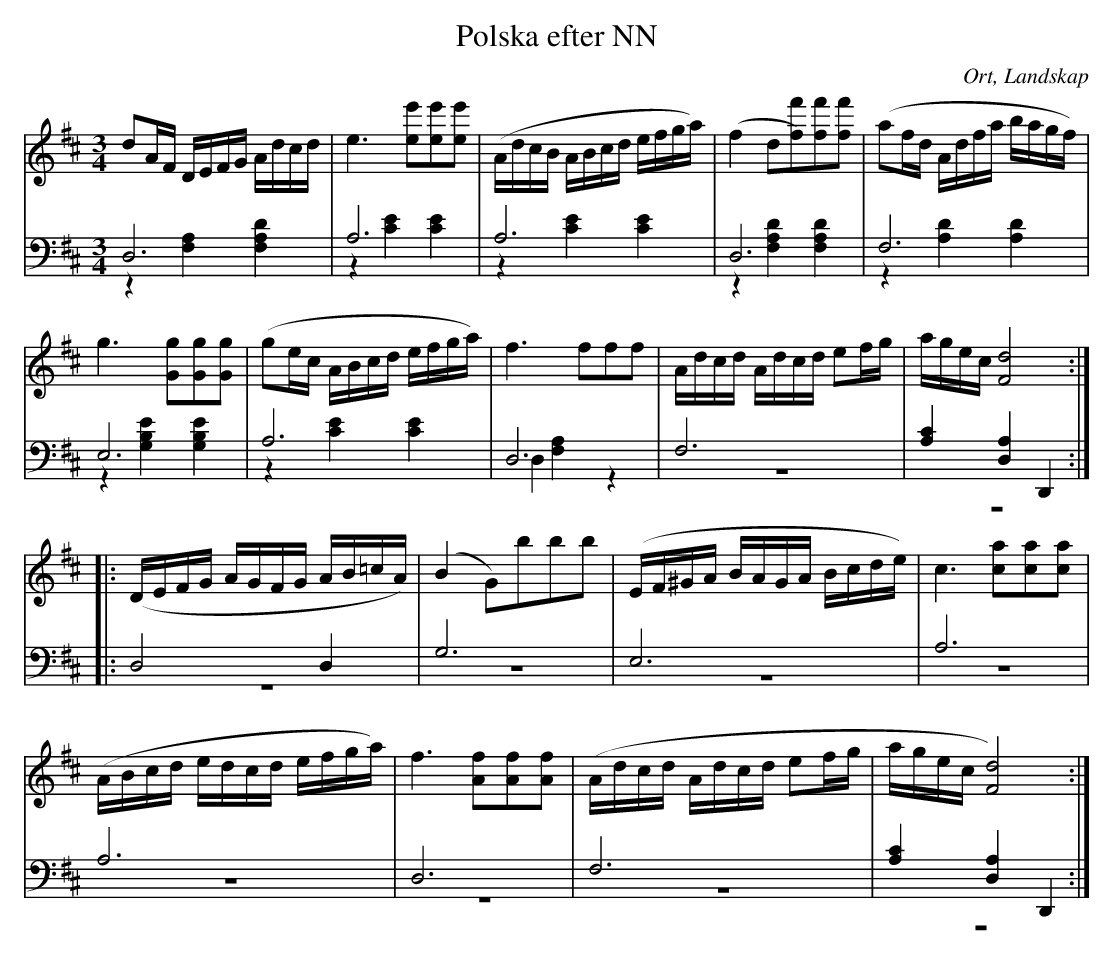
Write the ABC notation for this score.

X:1
T:Polska efter NN
O:Ort, Landskap
M:3/4
L:1/16
K: D
V:1
V:2
V:3 merge
V:1
d2AF DEFG Adcd|e6 [e2e'2][e2e'2][e2e'2]|(AdcB ABcd efga)|(f4 d2[f2)f'2][f2f'2][f2f'2]|(a2fd Adfa bagf)|
g6 [G2g2][G2g2][G2g2]|(g2ec ABcd efga)|f6 f2f2f2|Adcd Adcd e2fg|agec [F8d8]:|
|:(DEFG AGFG AB=cA)|(B4 G2)b2b2b2|(EF^GA BAGA Bcde)|c6 [c2a2][c2a2][c2a2]|
(ABcd edcd efga)|f6 [A2f2][A2f2][A2f2]|(Adcd Adcd e2fg|agec [F8d8]):|
V:2 clef=bass
D,12 |A,12|A,12|D,12|F,12|
E,12|A,12|D,12|F,12|[A,4C4] [D,4A,4] D,,4:|
|:D,8 D,4 |G,12|E,12|A,12|
A,12|D,12|F,12|[A,4C4] [D,4A,4] D,,4:|
V:3 clef=bass
z4 [F,4A,4] [F,4A,4D4]|z4 [C4E4] [C4E4]|z4 [C4E4] [C4E4]|z4 [F,4A,4D4] [F,4A,4D4]|z4 [A,4D4] [A,4D4]|
z4 [G,4B,4E4] [G,4B,4E4]|z4 [C4E4] [C4E4]|D,4 [F,4A,4] z4|z12|z12:|
|:z12 |z12|z12|z12|
z12|z12|z12|z12:|
